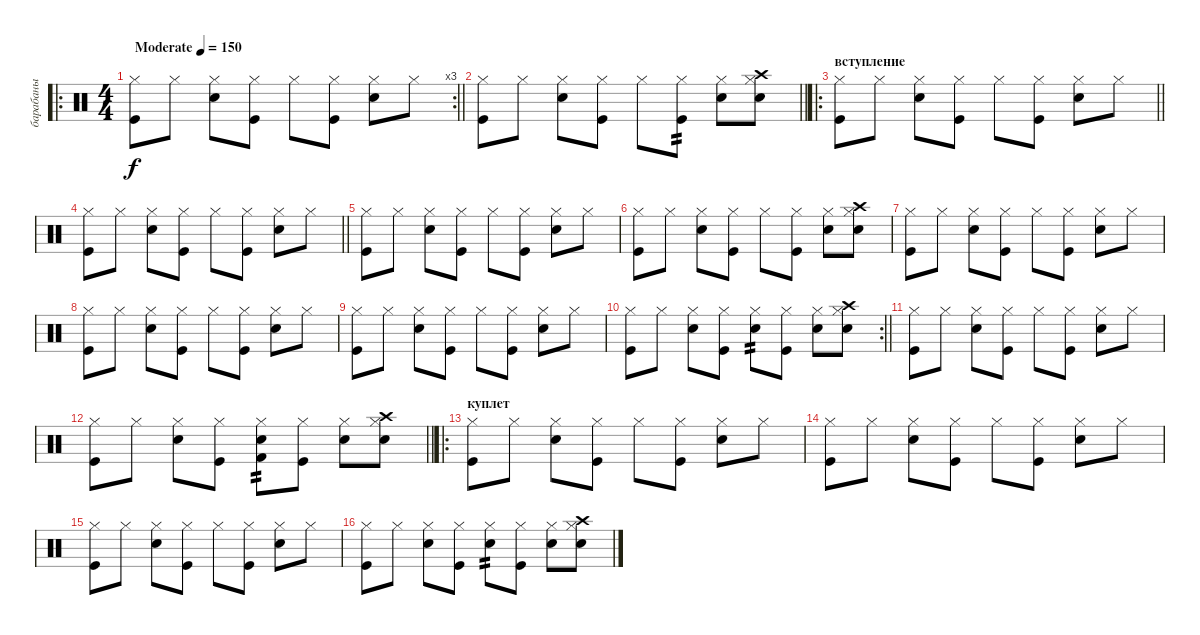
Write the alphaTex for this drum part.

\track ("барабаны" "барабаны") {instrument percussion}
\staff {score}
\articulation defaults
\ro
\rc 3
\ts (4 4)
\tempo (150 "Moderate")
\clef neutral
\barLineRight lightlight
\ks c
("Kick (hit)" "Hi-Hat (closed)").8{dy f} "Hi-Hat (closed)".8 ("Electric Snare (hit)" "Hi-Hat (closed)").8 ("Kick (hit)" "Hi-Hat (closed)").8 "Hi-Hat (closed)".8 ("Kick (hit)" "Hi-Hat (closed)").8 ("Electric Snare (hit)" "Hi-Hat (closed)").8 "Hi-Hat (closed)".8 |
\barLineRight lightlight
("Kick (hit)" "Hi-Hat (closed)").8 "Hi-Hat (closed)".8 ("Electric Snare (hit)" "Hi-Hat (closed)").8 ("Kick (hit)" "Hi-Hat (closed)").8 "Hi-Hat (closed)".8 ("Kick (hit)" "Hi-Hat (closed)").8{tp 2} ("Electric Snare (hit)" "Hi-Hat (closed)").8 ("Snare (hit) 2" "Crash high (hit)" "Hi-Hat (closed)").8 |
\ro
\section ("" "вступление")
\barLineRight lightlight
("Kick (hit)" "Hi-Hat (closed)").8 "Hi-Hat (closed)".8 ("Electric Snare (hit)" "Hi-Hat (closed)").8 ("Kick (hit)" "Hi-Hat (closed)").8 "Hi-Hat (closed)".8 ("Kick (hit)" "Hi-Hat (closed)").8 ("Electric Snare (hit)" "Hi-Hat (closed)").8 "Hi-Hat (closed)".8 |
\barLineRight lightlight
("Kick (hit)" "Hi-Hat (closed)").8 "Hi-Hat (closed)".8 ("Electric Snare (hit)" "Hi-Hat (closed)").8 ("Kick (hit)" "Hi-Hat (closed)").8 "Hi-Hat (closed)".8 ("Kick (hit)" "Hi-Hat (closed)").8 ("Electric Snare (hit)" "Hi-Hat (closed)").8 "Hi-Hat (closed)".8 |
("Kick (hit)" "Hi-Hat (closed)").8 "Hi-Hat (closed)".8 ("Electric Snare (hit)" "Hi-Hat (closed)").8 ("Kick (hit)" "Hi-Hat (closed)").8 "Hi-Hat (closed)".8 ("Kick (hit)" "Hi-Hat (closed)").8 ("Electric Snare (hit)" "Hi-Hat (closed)").8 "Hi-Hat (closed)".8 |
("Kick (hit)" "Hi-Hat (closed)").8 "Hi-Hat (closed)".8 ("Electric Snare (hit)" "Hi-Hat (closed)").8 ("Kick (hit)" "Hi-Hat (closed)").8 "Hi-Hat (closed)".8 ("Kick (hit)" "Hi-Hat (closed)").8 ("Electric Snare (hit)" "Hi-Hat (closed)").8 ("Snare (hit) 2" "Crash high (hit)" "Hi-Hat (closed)").8 |
("Kick (hit)" "Hi-Hat (closed)").8 "Hi-Hat (closed)".8 ("Electric Snare (hit)" "Hi-Hat (closed)").8 ("Kick (hit)" "Hi-Hat (closed)").8 "Hi-Hat (closed)".8 ("Kick (hit)" "Hi-Hat (closed)").8 ("Electric Snare (hit)" "Hi-Hat (closed)").8 "Hi-Hat (closed)".8 |
("Kick (hit)" "Hi-Hat (closed)").8 "Hi-Hat (closed)".8 ("Electric Snare (hit)" "Hi-Hat (closed)").8 ("Kick (hit)" "Hi-Hat (closed)").8 "Hi-Hat (closed)".8 ("Kick (hit)" "Hi-Hat (closed)").8 ("Electric Snare (hit)" "Hi-Hat (closed)").8 "Hi-Hat (closed)".8 |
("Kick (hit)" "Hi-Hat (closed)").8 "Hi-Hat (closed)".8 ("Electric Snare (hit)" "Hi-Hat (closed)").8 ("Kick (hit)" "Hi-Hat (closed)").8 "Hi-Hat (closed)".8 ("Kick (hit)" "Hi-Hat (closed)").8 ("Electric Snare (hit)" "Hi-Hat (closed)").8 "Hi-Hat (closed)".8 |
\rc 2
\barLineRight lightlight
("Kick (hit)" "Hi-Hat (closed)").8 "Hi-Hat (closed)".8 ("Electric Snare (hit)" "Hi-Hat (closed)").8 ("Kick (hit)" "Hi-Hat (closed)").8 ("Electric Snare (hit)" "Hi-Hat (closed)").8{tp 2} ("Kick (hit)" "Hi-Hat (closed)").8 ("Electric Snare (hit)" "Hi-Hat (closed)").8 ("Snare (hit) 2" "Crash high (hit)" "Hi-Hat (closed)").8 |
("Kick (hit)" "Hi-Hat (closed)").8 "Hi-Hat (closed)".8 ("Electric Snare (hit)" "Hi-Hat (closed)").8 ("Kick (hit)" "Hi-Hat (closed)").8 "Hi-Hat (closed)".8 ("Kick (hit)" "Hi-Hat (closed)").8 ("Electric Snare (hit)" "Hi-Hat (closed)").8 "Hi-Hat (closed)".8 |
\barLineRight lightlight
("Kick (hit)" "Hi-Hat (closed)").8 "Hi-Hat (closed)".8 ("Electric Snare (hit)" "Hi-Hat (closed)").8 ("Kick (hit)" "Hi-Hat (closed)").8 ("Electric Snare (hit)" "Kick (hit) 2" "Hi-Hat (closed)").8{tp 2} ("Kick (hit)" "Hi-Hat (closed)").8 ("Electric Snare (hit)" "Hi-Hat (closed)").8 ("Snare (hit) 2" "Crash high (hit)" "Hi-Hat (closed)").8 |
\ro
\section ("" "куплет")
("Kick (hit)" "Hi-Hat (closed)").8 "Hi-Hat (closed)".8 ("Electric Snare (hit)" "Hi-Hat (closed)").8 ("Kick (hit)" "Hi-Hat (closed)").8 "Hi-Hat (closed)".8 ("Kick (hit)" "Hi-Hat (closed)").8 ("Electric Snare (hit)" "Hi-Hat (closed)").8 "Hi-Hat (closed)".8 |
("Kick (hit)" "Hi-Hat (closed)").8 "Hi-Hat (closed)".8 ("Electric Snare (hit)" "Hi-Hat (closed)").8 ("Kick (hit)" "Hi-Hat (closed)").8 "Hi-Hat (closed)".8 ("Kick (hit)" "Hi-Hat (closed)").8 ("Electric Snare (hit)" "Hi-Hat (closed)").8 "Hi-Hat (closed)".8 |
("Kick (hit)" "Hi-Hat (closed)").8 "Hi-Hat (closed)".8 ("Electric Snare (hit)" "Hi-Hat (closed)").8 ("Kick (hit)" "Hi-Hat (closed)").8 "Hi-Hat (closed)".8 ("Kick (hit)" "Hi-Hat (closed)").8 ("Electric Snare (hit)" "Hi-Hat (closed)").8 "Hi-Hat (closed)".8 |
("Kick (hit)" "Hi-Hat (closed)").8 "Hi-Hat (closed)".8 ("Electric Snare (hit)" "Hi-Hat (closed)").8 ("Kick (hit)" "Hi-Hat (closed)").8 ("Electric Snare (hit)" "Hi-Hat (closed)").8{tp 2} ("Kick (hit)" "Hi-Hat (closed)").8 ("Electric Snare (hit)" "Hi-Hat (closed)").8 ("Snare (hit) 2" "Crash high (hit)" "Hi-Hat (closed)").8
